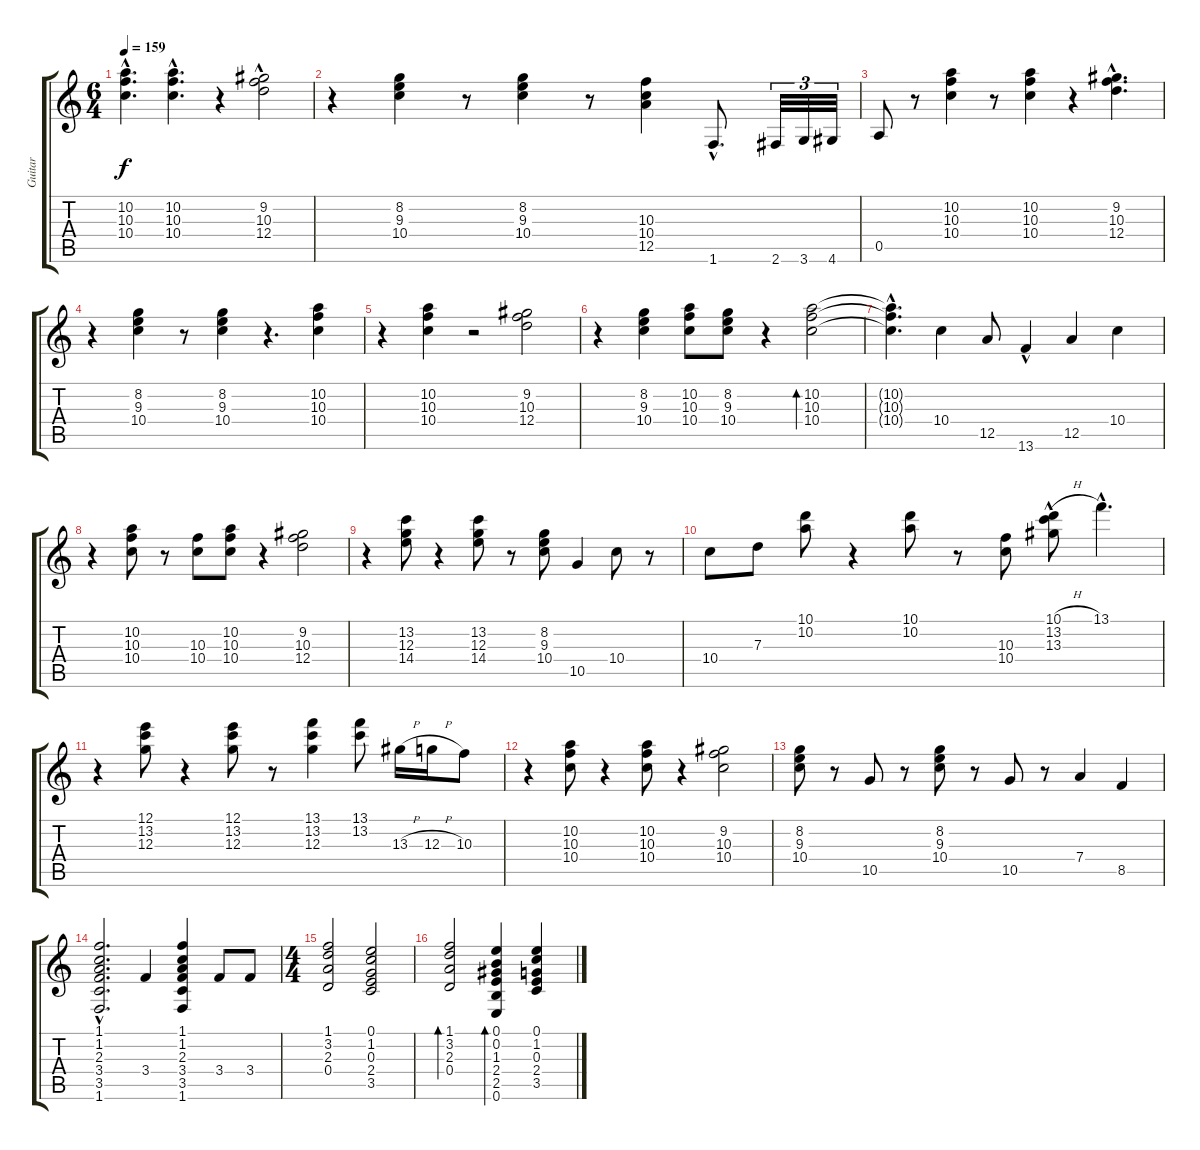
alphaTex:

\track ("Guitar" "Guitar") {instrument overdrivenguitar}
\staff {score tabs}
\tuning (E4 B3 G3 D3 A2 E2) {hide}
\ts (6 4)
\tempo 159
\clef g2
\ks c
(10.2{hac} 10.3{hac} 10.4{hac}).4{d dy f} (10.2{hac} 10.3{hac} 10.4{hac}).4{d} r.4 (9.2{hac} 10.3 12.4).2 |
r.4 (8.2 9.3 10.4).4 r.8 (8.2 9.3 10.4).4 r.8 (10.3 10.4 12.5).4 1.6{hac}.8{d} 2.6.32{tu (3 2)} 3.6.32{tu (3 2)} 4.6.32{tu (3 2)} |
0.5.8 r.8 (10.2 10.3 10.4).4 r.8 (10.2 10.3 10.4).4 r.4 (9.2{hac} 10.3{hac} 12.4).4{d} |
r.4 (8.2 9.3 10.4).4 r.8 (8.2 9.3 10.4).4 r.4{d} (10.2 10.3 10.4).4 |
r.4 (10.2 10.3 10.4).4 r.2 (9.2 10.3 12.4).2 |
r.4 (8.2 9.3 10.4).4 (10.2 10.3 10.4).8 (8.2 9.3 10.4).8 r.4 (10.2 10.3 10.4).2{bd 480} |
(10.2{hac t} 10.3{hac t} 10.4{hac t}).4{d} 10.4.4 12.5.8 13.6{hac}.4 12.5.4 10.4.4 |
r.4 (10.2 10.3 10.4).8 r.8 (10.3 10.4).8 (10.2 10.3 10.4).8 r.4 (9.2 10.3 12.4).2 |
r.4 (13.2 12.3 14.4).8 r.4 (13.2 12.3 14.4).8 r.8 (8.2 9.3 10.4).8 10.5.4 10.4.8 r.8 |
10.4.8 7.3.8 (10.1 10.2).8 r.4 (10.1 10.2).8 r.8 (10.3 10.4).8 (10.1{h hac} 13.2 13.3).8 13.1{hac}.4{d} |
r.4 (12.1 13.2 12.3).8 r.4 (12.1 13.2 12.3).8 r.8 (13.1 13.2 12.3).4 (13.1 13.2).8 13.3{h}.16 12.3{h}.16 10.3.8 |
r.4 (10.2 10.3 10.4).8 r.4 (10.2 10.3 10.4).8 r.4 (9.2 10.3 10.4).2 |
(8.2 9.3 10.4).8 r.8 10.5.8 r.8 (8.2 9.3 10.4).8 r.8 10.5.8 r.8 7.4.4 8.5.4 |
(1.1{hac} 1.2 2.3 3.4{hac} 3.5{hac} 1.6{hac}).2{d} 3.4.4 (1.1 1.2 2.3 3.4 3.5 1.6).4 3.4.8 3.4.8 |
\ts (4 4)
(1.1 3.2 2.3 0.4).2{balance 8} (0.1 1.2 0.3 2.4 3.5).2 |
(1.1 3.2 2.3 0.4).2{bd 240} (0.1 0.2 1.3 2.4 2.5 0.6).4{bd 240} (0.1 1.2 0.3 2.4 3.5).4
